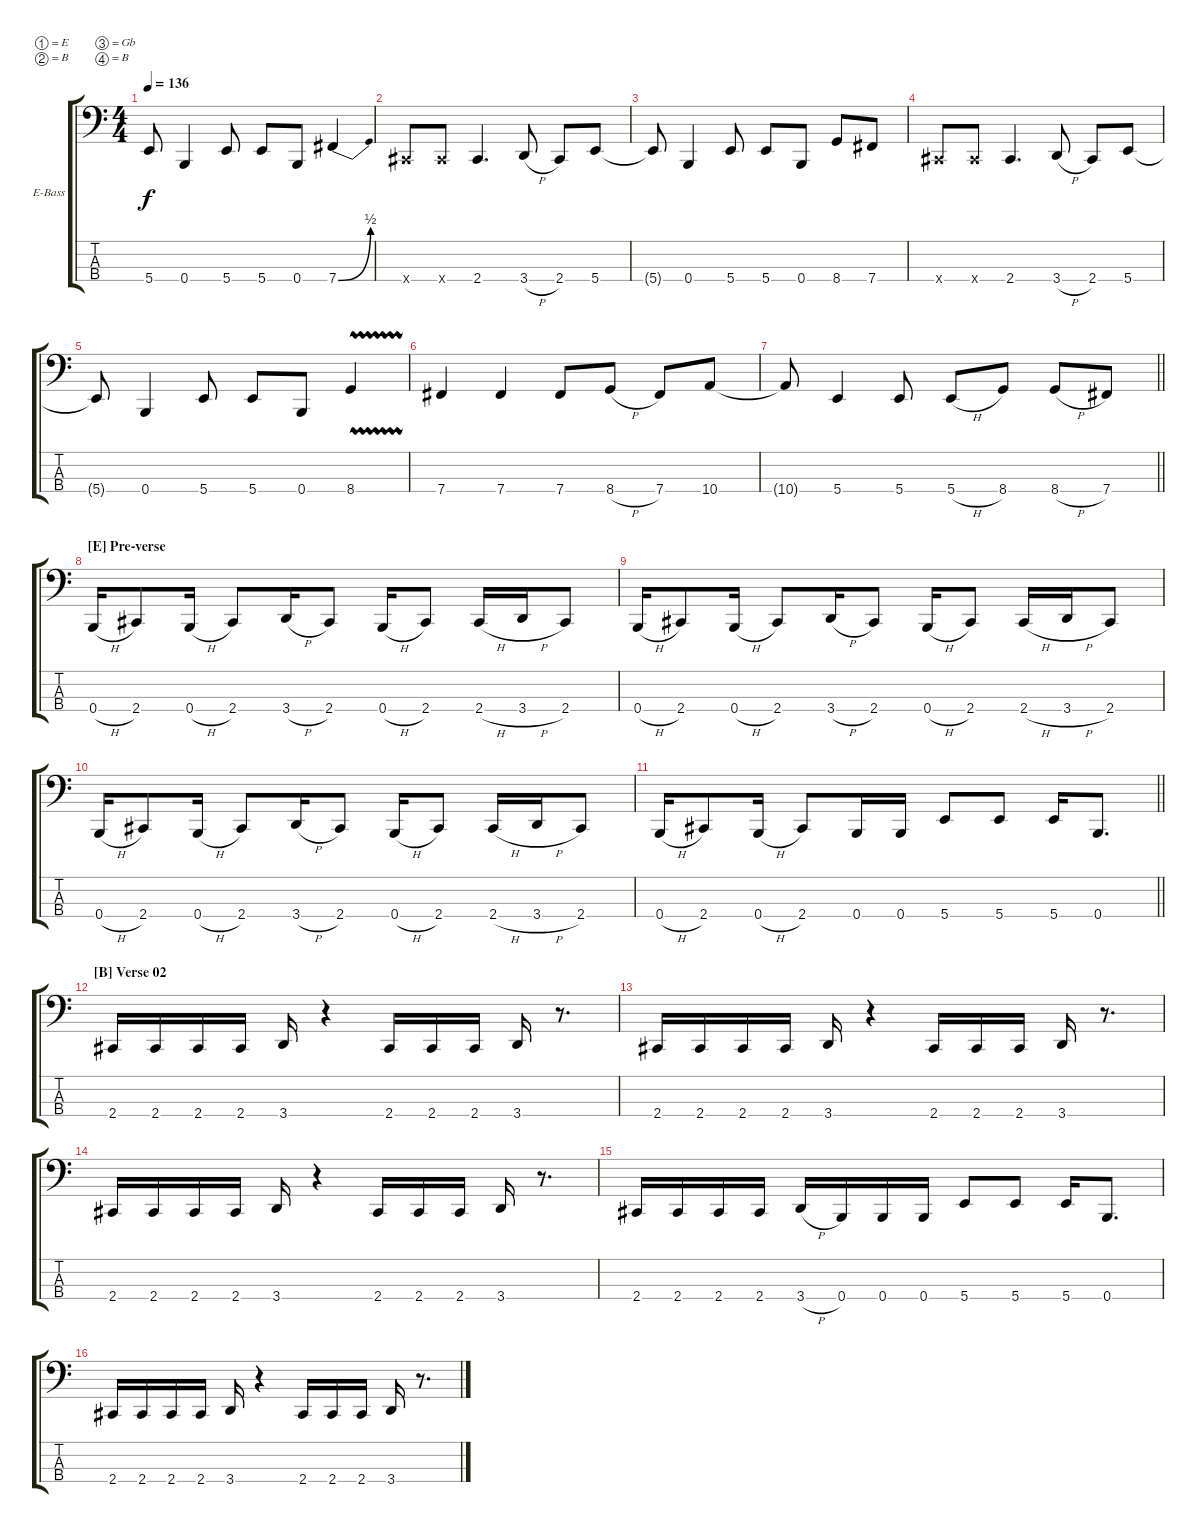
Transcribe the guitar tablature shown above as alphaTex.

\bracketExtendMode groupsimilarinstruments
\firstSystemTrackNameOrientation horizontal
\otherSystemsTrackNameOrientation horizontal
\track ("Bass" "E-Bass") {instrument electricbassfinger}
\staff {score tabs}
\tuning (E2 B1 Gb1 B0)
\ts (4 4)
\tempo 136
\clef f4
\ks c
5.4{t}.8{dy f} 0.4.4 5.4.8 5.4.8 0.4.8 7.4{be (bend 0 0 60 2)}.4 |
2.4{x}.8 2.4{x}.8 2.4.4{d} 3.4{h}.8 2.4.8 5.4.8 |
5.4{t}.8 0.4.4 5.4.8 5.4.8 0.4.8 8.4.8 7.4.8 |
2.4{x}.8 2.4{x}.8 2.4.4{d} 3.4{h}.8 2.4.8 5.4.8 |
5.4{t}.8 0.4.4 5.4.8 5.4.8 0.4.8 8.4{vw}.4 |
7.4.4 7.4.4 7.4.8 8.4{h}.8 7.4.8 10.4.8 |
\barLineRight lightlight
10.4{t}.8 5.4.4 5.4.8 5.4{h}.8 8.4.8 8.4{h}.8 7.4.8 |
\section ("E" "Pre-verse")
0.4{h}.16 2.4.8 0.4{h}.16 2.4.8 3.4{h}.16 2.4.8 0.4{h}.16 2.4.8 2.4{h}.16 3.4{h}.16 2.4.8 |
0.4{h}.16 2.4.8 0.4{h}.16 2.4.8 3.4{h}.16 2.4.8 0.4{h}.16 2.4.8 2.4{h}.16 3.4{h}.16 2.4.8 |
0.4{h}.16 2.4.8 0.4{h}.16 2.4.8 3.4{h}.16 2.4.8 0.4{h}.16 2.4.8 2.4{h}.16 3.4{h}.16 2.4.8 |
\barLineRight lightlight
0.4{h}.16 2.4.8 0.4{h}.16 2.4.8 0.4.16 0.4.16 5.4.8 5.4.8 5.4.16 0.4.8{d} |
\section ("B" "Verse 02")
2.4.16 2.4.16 2.4.16 2.4.16 3.4.16 r.4 2.4.16 2.4.16 2.4.16 3.4.16 r.8{d} |
2.4.16 2.4.16 2.4.16 2.4.16 3.4.16 r.4 2.4.16 2.4.16 2.4.16 3.4.16 r.8{d} |
2.4.16 2.4.16 2.4.16 2.4.16 3.4.16 r.4 2.4.16 2.4.16 2.4.16 3.4.16 r.8{d} |
2.4.16 2.4.16 2.4.16 2.4.16 3.4{h}.16 0.4.16 0.4.16 0.4.16 5.4.8 5.4.8 5.4.16 0.4.8{d} |
2.4.16 2.4.16 2.4.16 2.4.16 3.4.16 r.4 2.4.16 2.4.16 2.4.16 3.4.16 r.8{d}
